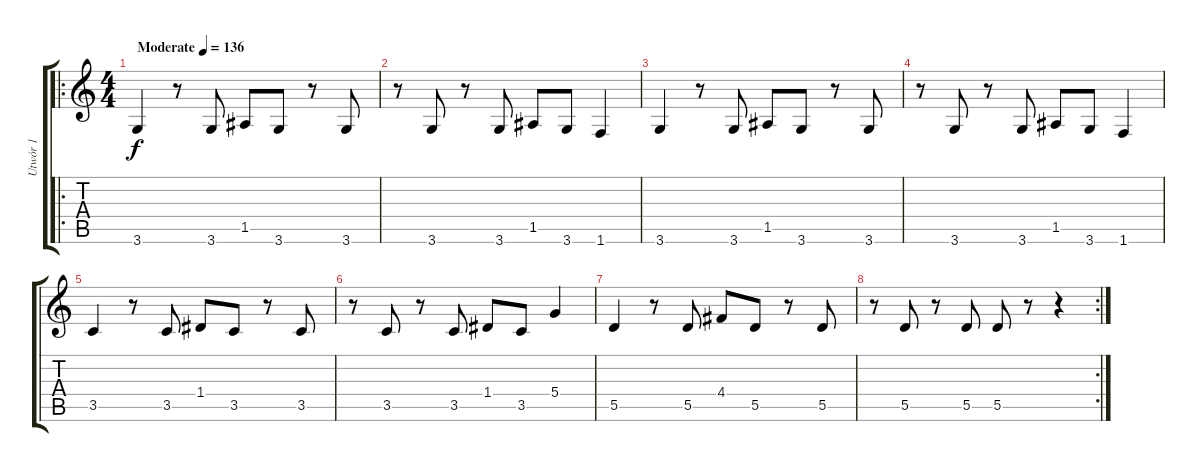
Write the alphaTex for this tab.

\track ("Utwór 1" "Utwór 1") {instrument acousticguitarsteel}
\staff {score tabs}
\tuning (E4 B3 G3 D3 A2 E2) {hide}
\ro
\ts (4 4)
\tempo (136 "Moderate")
\clef g2
\ks c
3.6.4{dy f instrument acousticguitarsteel} r.8 3.6.8 1.5.8 3.6.8 r.8 3.6.8 |
r.8 3.6.8 r.8 3.6.8 1.5.8 3.6.8 1.6.4 |
3.6.4 r.8 3.6.8 1.5.8 3.6.8 r.8 3.6.8 |
r.8 3.6.8 r.8 3.6.8 1.5.8 3.6.8 1.6.4 |
3.5.4 r.8 3.5.8 1.4.8 3.5.8 r.8 3.5.8 |
r.8 3.5.8 r.8 3.5.8 1.4.8 3.5.8 5.4.4 |
5.5.4 r.8 5.5.8 4.4.8 5.5.8 r.8 5.5.8 |
\rc 2
r.8 5.5.8 r.8 5.5.8 5.5.8 r.8 r.4
